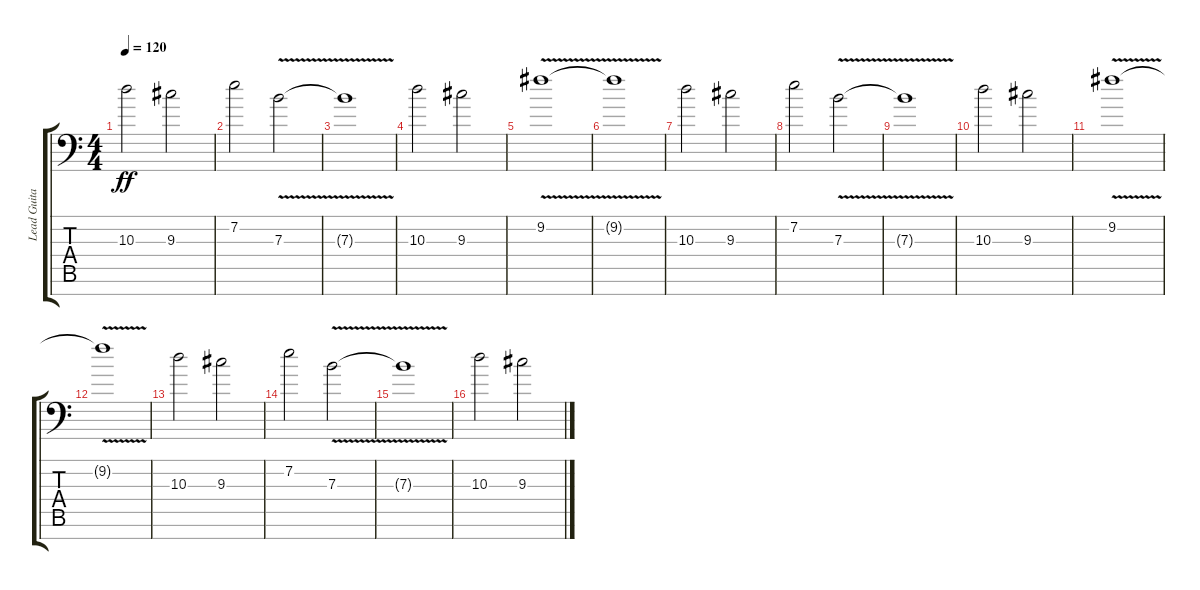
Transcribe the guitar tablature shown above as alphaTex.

\track ("Lead Guitar #1" "Lead Guita") {instrument overdrivenguitar}
\staff {score tabs}
\tuning (D4 A3 E3 D3 A2 E2 A1) {hide}
\ts (4 4)
\tempo 120
\clef f4
\ks c
10.3.2{dy ff volume 12} 9.3.2 |
7.2.2 7.3{v}.2{volume 4} |
7.3{t}.1 |
10.3.2{volume 12} 9.3.2 |
9.2{v}.1{volume 4} |
9.2{t}.1 |
10.3.2{volume 12} 9.3.2 |
7.2.2 7.3{v}.2{volume 4} |
7.3{t}.1 |
10.3.2{volume 12} 9.3.2 |
9.2{v}.1{volume 4} |
9.2{t}.1 |
10.3.2{volume 12} 9.3.2 |
7.2.2 7.3{v}.2{volume 4} |
7.3{t}.1 |
10.3.2{volume 12} 9.3.2
